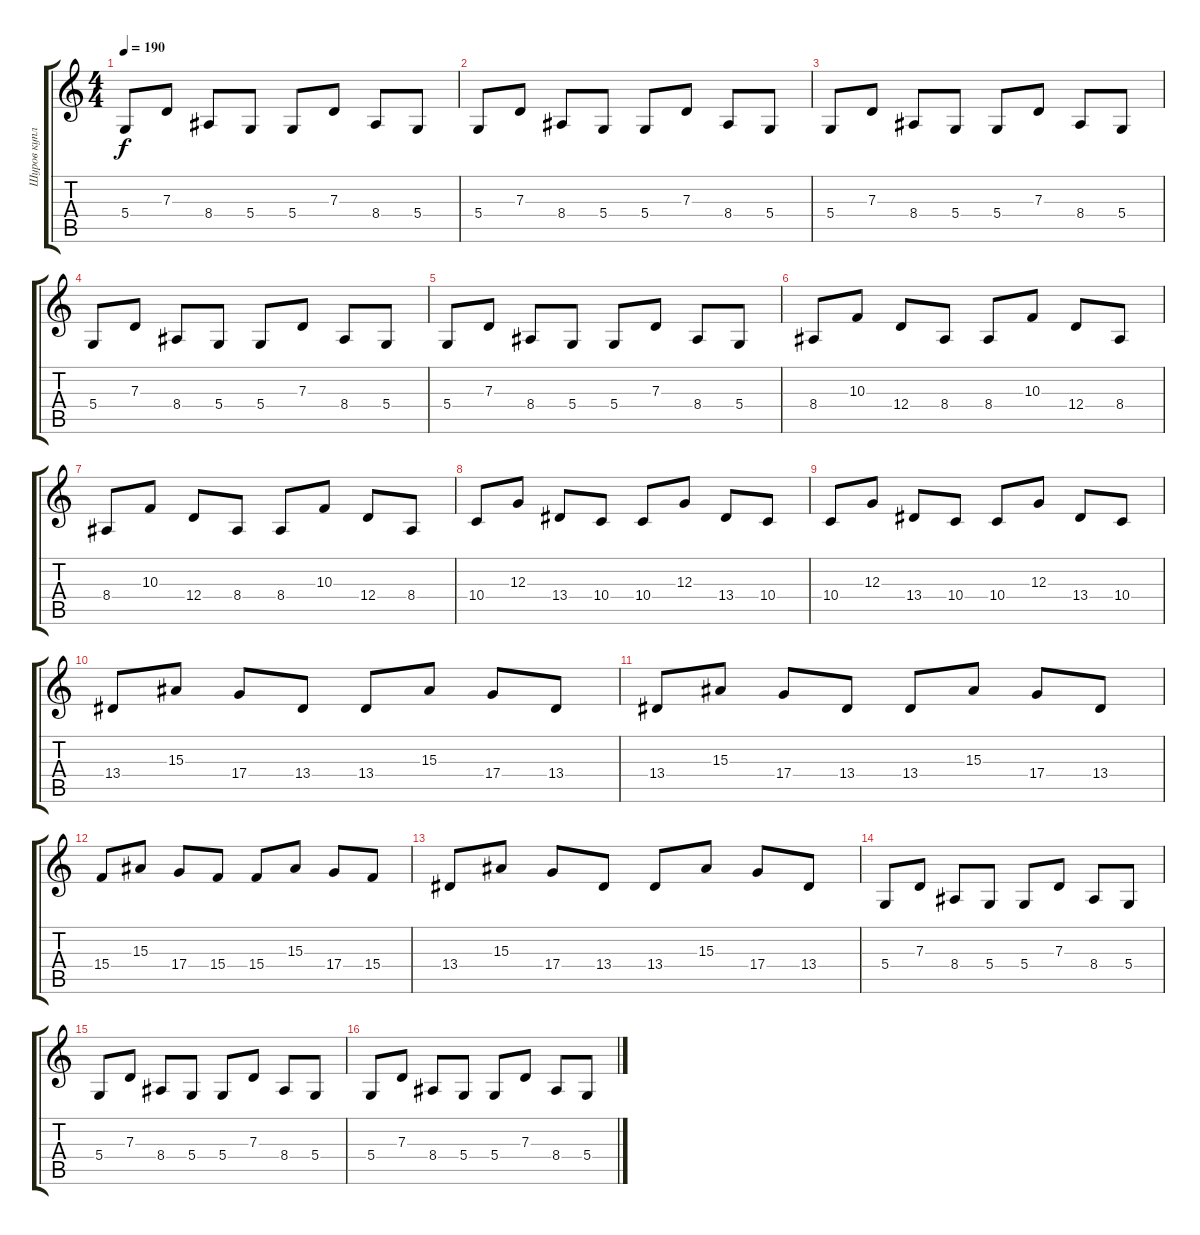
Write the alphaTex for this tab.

\track ("Шуров куплет" "Шуров купл") {instrument pad3polysynth}
\staff {score tabs}
\tuning (E4 B3 G3 D3 A2 E2) {hide}
\ts (4 4)
\tempo 190
\clef g2
\ks c
5.4.8{dy f} 7.3.8 8.4.8 5.4.8 5.4.8 7.3.8 8.4.8 5.4.8 |
5.4.8 7.3.8 8.4.8 5.4.8 5.4.8 7.3.8 8.4.8 5.4.8 |
5.4.8 7.3.8 8.4.8 5.4.8 5.4.8 7.3.8 8.4.8 5.4.8 |
5.4.8 7.3.8 8.4.8 5.4.8 5.4.8 7.3.8 8.4.8 5.4.8 |
5.4.8 7.3.8 8.4.8 5.4.8 5.4.8 7.3.8 8.4.8 5.4.8 |
8.4.8 10.3.8 12.4.8 8.4.8 8.4.8 10.3.8 12.4.8 8.4.8 |
8.4.8 10.3.8 12.4.8 8.4.8 8.4.8 10.3.8 12.4.8 8.4.8 |
10.4.8 12.3.8 13.4.8 10.4.8 10.4.8 12.3.8 13.4.8 10.4.8 |
10.4.8 12.3.8 13.4.8 10.4.8 10.4.8 12.3.8 13.4.8 10.4.8 |
13.4.8 15.3.8 17.4.8 13.4.8 13.4.8 15.3.8 17.4.8 13.4.8 |
13.4.8 15.3.8 17.4.8 13.4.8 13.4.8 15.3.8 17.4.8 13.4.8 |
15.4.8 15.3.8 17.4.8 15.4.8 15.4.8 15.3.8 17.4.8 15.4.8 |
13.4.8 15.3.8 17.4.8 13.4.8 13.4.8 15.3.8 17.4.8 13.4.8 |
5.4.8 7.3.8 8.4.8 5.4.8 5.4.8 7.3.8 8.4.8 5.4.8 |
5.4.8 7.3.8 8.4.8 5.4.8 5.4.8 7.3.8 8.4.8 5.4.8 |
5.4.8 7.3.8 8.4.8 5.4.8 5.4.8 7.3.8 8.4.8 5.4.8
